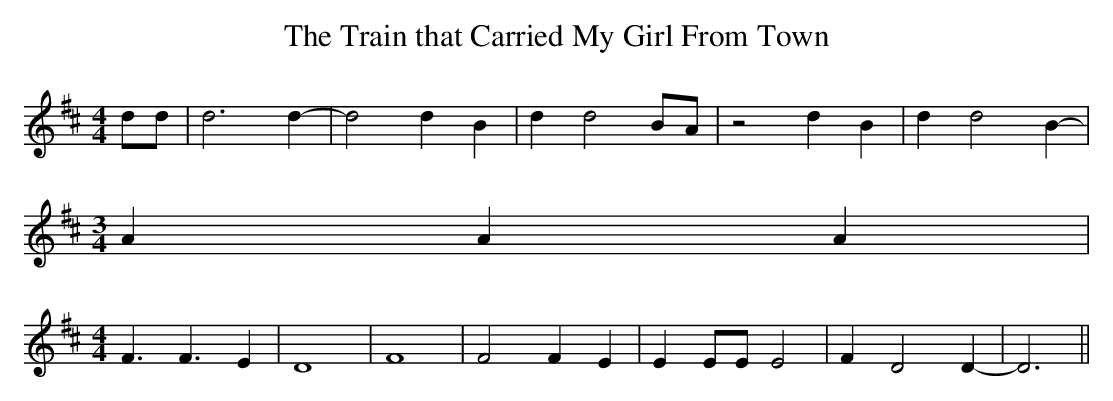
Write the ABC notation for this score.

X:1
T:The Train that Carried My Girl From Town
M:4/4
L:1/4
K:D
 d/2d/2| d3 d-| d2 d B| d d2B/2-A/2| z2 d B| d d2 B-|
M:3/4
 A A A|
M:4/4
 F3/2 F3/2- E| D4| F4| F2 F E| E E/2E/2 E2| F D2 D-| D3||
